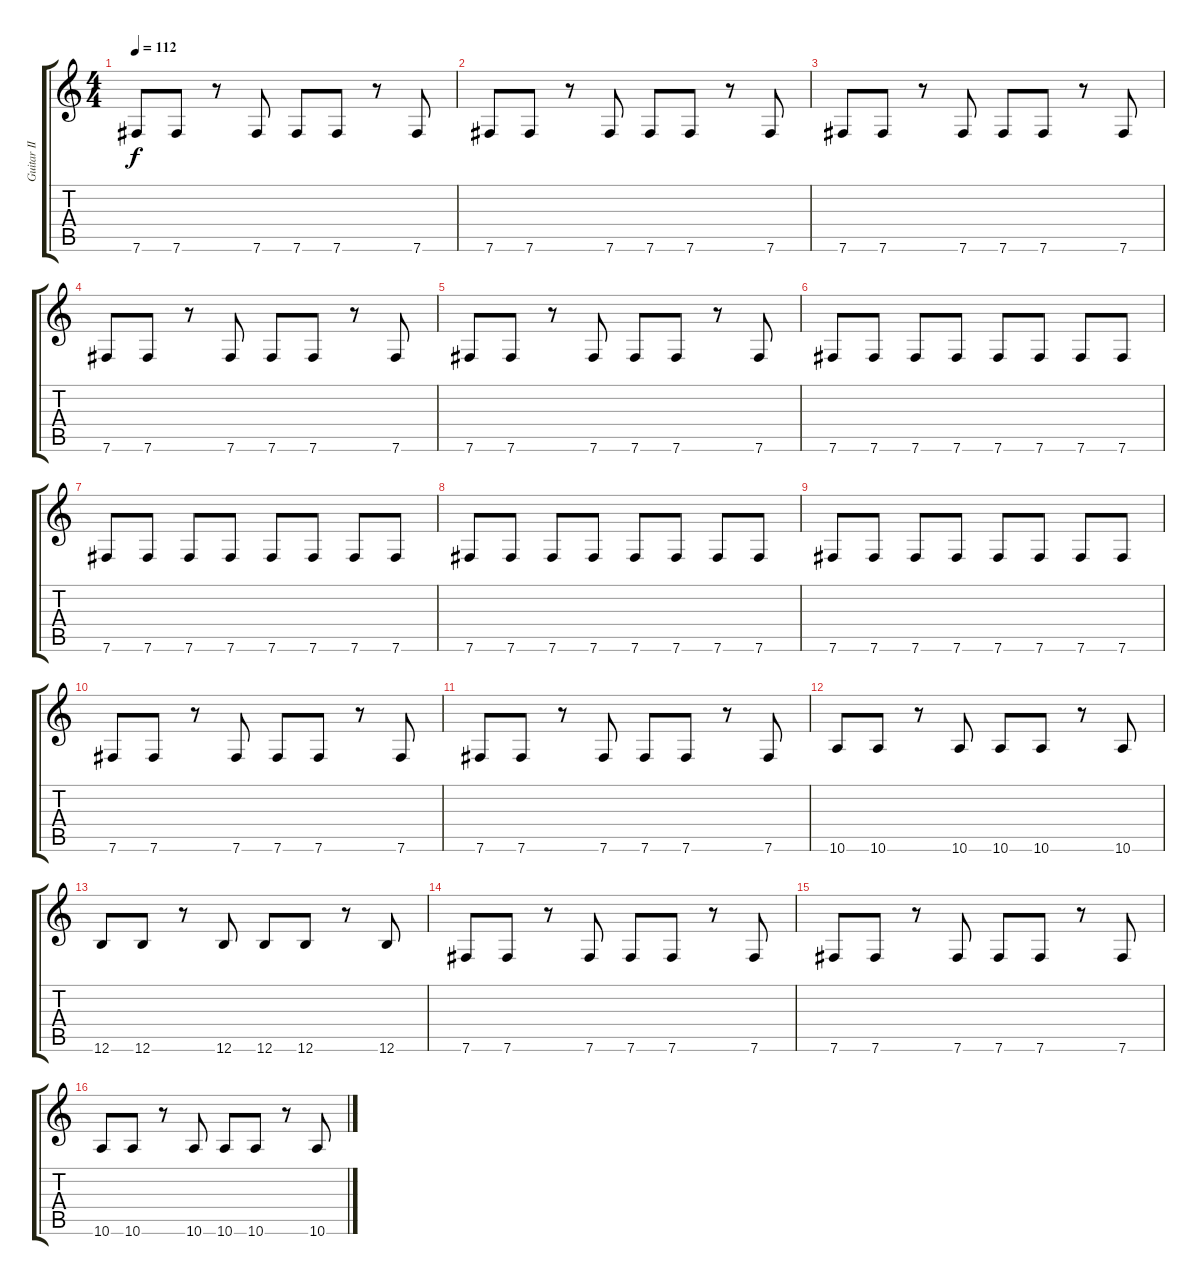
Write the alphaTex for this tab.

\track ("Guitar II [Mike Gallagher]" "Guitar II ") {instrument distortionguitar}
\staff {score tabs}
\tuning (Db4 Ab3 E3 B2 Gb2 B1) {hide}
\ts (4 4)
\tempo 112
\clef g2
\ks c
7.6.8{dy f} 7.6.8 r.8 7.6.8 7.6.8 7.6.8 r.8 7.6.8 |
7.6.8 7.6.8 r.8 7.6.8 7.6.8 7.6.8 r.8 7.6.8 |
7.6.8 7.6.8 r.8 7.6.8 7.6.8 7.6.8 r.8 7.6.8 |
7.6.8 7.6.8 r.8 7.6.8 7.6.8 7.6.8 r.8 7.6.8 |
7.6.8 7.6.8 r.8 7.6.8 7.6.8 7.6.8 r.8 7.6.8 |
7.6.8 7.6.8 7.6.8 7.6.8 7.6.8 7.6.8 7.6.8 7.6.8 |
7.6.8 7.6.8 7.6.8 7.6.8 7.6.8 7.6.8 7.6.8 7.6.8 |
7.6.8 7.6.8 7.6.8 7.6.8 7.6.8 7.6.8 7.6.8 7.6.8 |
7.6.8 7.6.8 7.6.8 7.6.8 7.6.8 7.6.8 7.6.8 7.6.8 |
7.6.8 7.6.8 r.8 7.6.8 7.6.8 7.6.8 r.8 7.6.8 |
7.6.8 7.6.8 r.8 7.6.8 7.6.8 7.6.8 r.8 7.6.8 |
10.6.8 10.6.8 r.8 10.6.8 10.6.8 10.6.8 r.8 10.6.8 |
12.6.8 12.6.8 r.8 12.6.8 12.6.8 12.6.8 r.8 12.6.8 |
7.6.8 7.6.8 r.8 7.6.8 7.6.8 7.6.8 r.8 7.6.8 |
7.6.8 7.6.8 r.8 7.6.8 7.6.8 7.6.8 r.8 7.6.8 |
10.6.8 10.6.8 r.8 10.6.8 10.6.8 10.6.8 r.8 10.6.8
